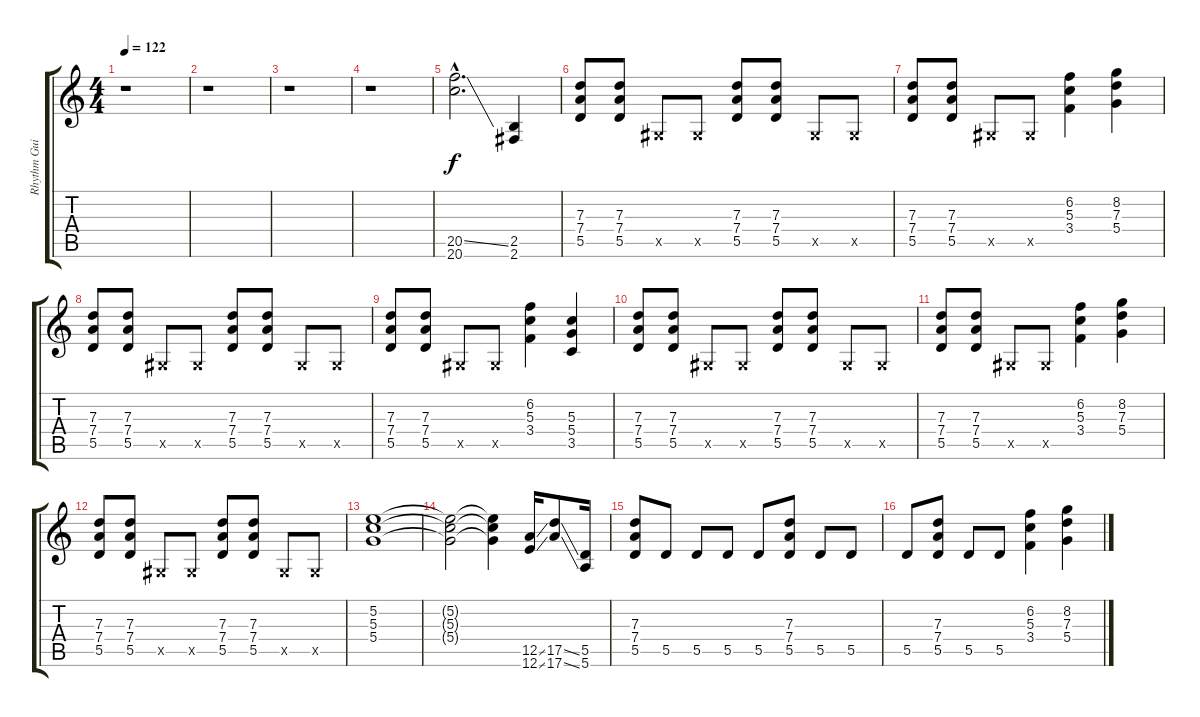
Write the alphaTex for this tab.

\track ("Rhythm Guitar" "Rhythm Gui") {instrument distortionguitar}
\staff {score tabs}
\tuning (E4 B3 G3 D3 A2 E2) {hide}
\ts (4 4)
\tempo 122
\clef g2
\ks c
r.1{dy f instrument distortionguitar} |
r.1 |
r.1 |
r.1 |
(20.5{ss hac} 20.6{hac}).2{d txt ""} (2.5 2.6).4 |
(7.3 7.4 5.5).8 (7.3 7.4 5.5).8 -1.5{x}.8 -1.5{x}.8 (7.3 7.4 5.5).8 (7.3 7.4 5.5).8 -1.5{x}.8 -1.5{x}.8 |
(7.3 7.4 5.5).8 (7.3 7.4 5.5).8 -1.5{x}.8 -1.5{x}.8 (6.2 5.3 3.4).4 (8.2 7.3 5.4).4 |
(7.3 7.4 5.5).8 (7.3 7.4 5.5).8 -1.5{x}.8 -1.5{x}.8 (7.3 7.4 5.5).8 (7.3 7.4 5.5).8 -1.5{x}.8 -1.5{x}.8 |
(7.3 7.4 5.5).8 (7.3 7.4 5.5).8 -1.5{x}.8 -1.5{x}.8 (6.2 5.3 3.4).4 (5.3 5.4 3.5).4 |
(7.3 7.4 5.5).8 (7.3 7.4 5.5).8 -1.5{x}.8 -1.5{x}.8 (7.3 7.4 5.5).8 (7.3 7.4 5.5).8 -1.5{x}.8 -1.5{x}.8 |
(7.3 7.4 5.5).8 (7.3 7.4 5.5).8 -1.5{x}.8 -1.5{x}.8 (6.2 5.3 3.4).4 (8.2 7.3 5.4).4 |
(7.3 7.4 5.5).8 (7.3 7.4 5.5).8 -1.5{x}.8 -1.5{x}.8 (7.3 7.4 5.5).8 (7.3 7.4 5.5).8 -1.5{x}.8 -1.5{x}.8 |
(5.2 5.3 5.4).1 |
(5.2{t} 5.3{t} 5.4{t}).2 (5.2{t} 5.3{t} 5.4{t}).4 (12.5{ss} 12.6{ss}).16 (17.5{ss} 17.6{ss}).8 (5.5 5.6).16 |
(7.3 7.4 5.5).8 5.5.8 5.5.8 5.5.8 5.5.8 (7.3 7.4 5.5).8 5.5.8 5.5.8 |
5.5.8 (7.3 7.4 5.5).8 5.5.8 5.5.8 (6.2 5.3 3.4).4 (8.2 7.3 5.4).4
